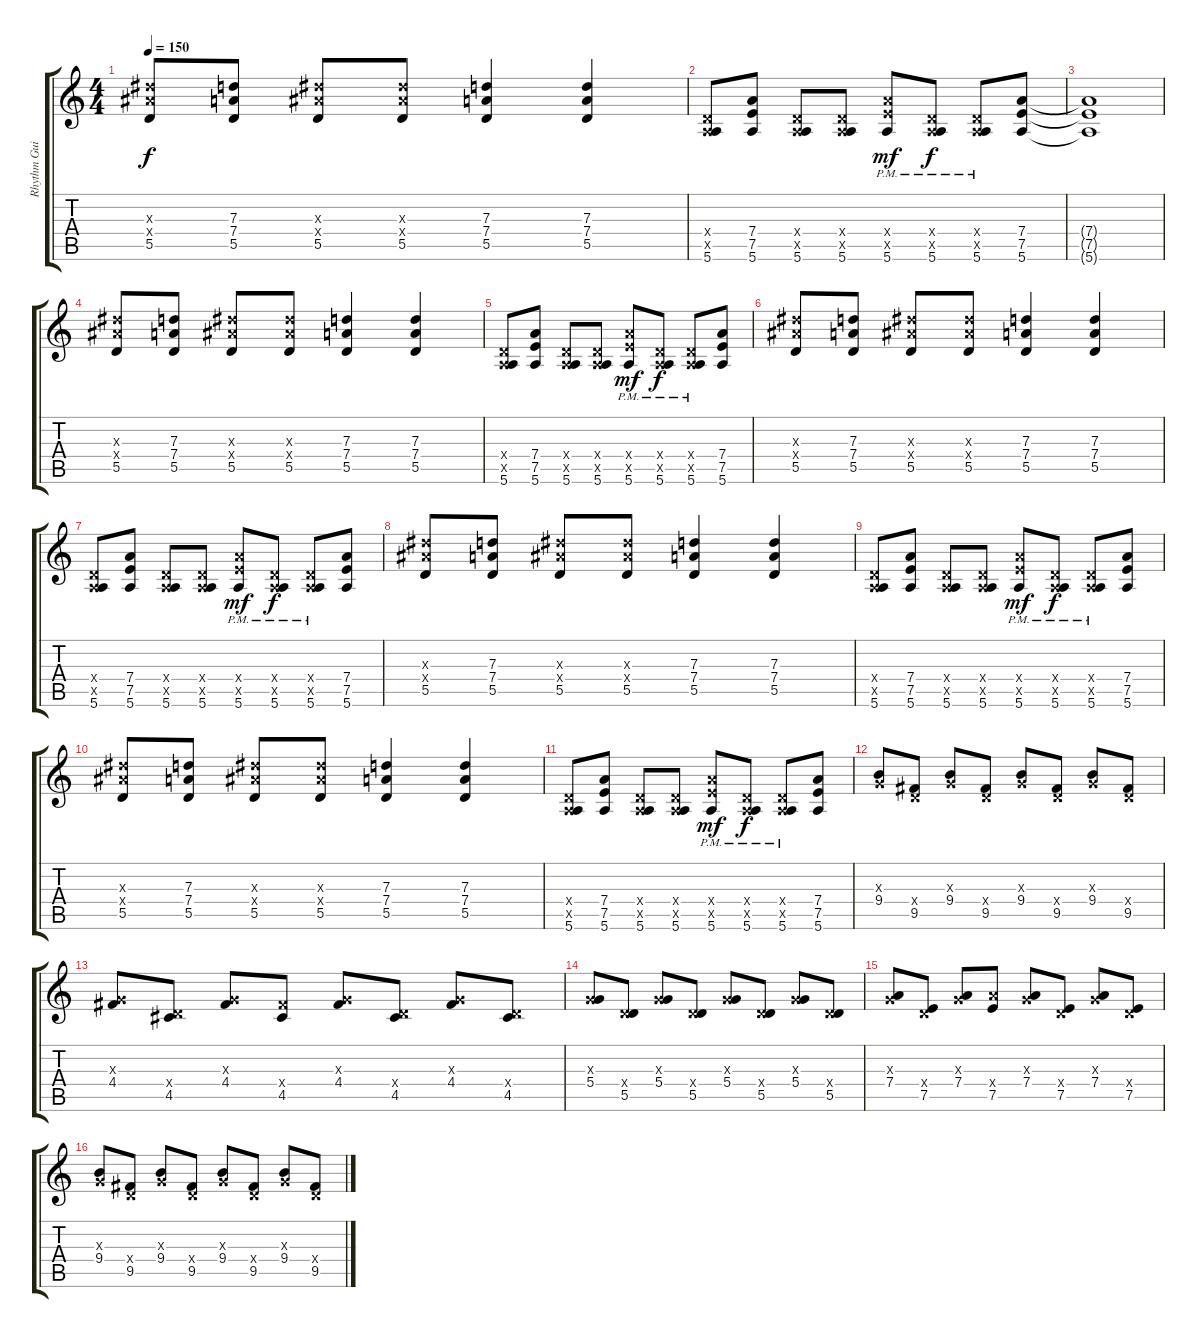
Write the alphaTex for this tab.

\track ("Rhythm Guitar" "Rhythm Gui") {instrument distortionguitar}
\staff {score tabs}
\tuning (E4 B3 G3 D3 A2 E2) {hide}
\ts (4 4)
\tempo 150
\clef g2
\ks c
(8.3{x} 8.4{x} 5.5).8{dy f} (7.3 7.4 5.5).8 (8.3{x} 8.4{x} 5.5).8 (8.3{x} 8.4{x} 5.5).8 (7.3 7.4 5.5).4 (7.3 7.4 5.5).4 |
(0.4{x} 0.5{x} 5.6).8 (7.4 7.5 5.6).8 (0.4{x} 0.5{x} 5.6).8 (0.4{x} 0.5{x} 5.6).8 (7.4{x} 7.5{x} 5.6{pm}).8{dy mf} (0.4{x} 0.5{x} 5.6{pm}).8{dy f} (0.4{x} 0.5{x} 5.6{pm}).8 (7.4 7.5 5.6).8 |
(7.4{t} 7.5{t} 5.6{t}).1 |
(8.3{x} 8.4{x} 5.5).8 (7.3 7.4 5.5).8 (8.3{x} 8.4{x} 5.5).8 (8.3{x} 8.4{x} 5.5).8 (7.3 7.4 5.5).4 (7.3 7.4 5.5).4 |
(0.4{x} 0.5{x} 5.6).8 (7.4 7.5 5.6).8 (0.4{x} 0.5{x} 5.6).8 (0.4{x} 0.5{x} 5.6).8 (7.4{x} 7.5{x} 5.6{pm}).8{dy mf} (0.4{x} 0.5{x} 5.6{pm}).8{dy f} (0.4{x} 0.5{x} 5.6{pm}).8 (7.4 7.5 5.6).8 |
(8.3{x} 8.4{x} 5.5).8 (7.3 7.4 5.5).8 (8.3{x} 8.4{x} 5.5).8 (8.3{x} 8.4{x} 5.5).8 (7.3 7.4 5.5).4 (7.3 7.4 5.5).4 |
(0.4{x} 0.5{x} 5.6).8 (7.4 7.5 5.6).8 (0.4{x} 0.5{x} 5.6).8 (0.4{x} 0.5{x} 5.6).8 (7.4{x} 7.5{x} 5.6{pm}).8{dy mf} (0.4{x} 0.5{x} 5.6{pm}).8{dy f} (0.4{x} 0.5{x} 5.6{pm}).8 (7.4 7.5 5.6).8 |
(8.3{x} 8.4{x} 5.5).8 (7.3 7.4 5.5).8 (8.3{x} 8.4{x} 5.5).8 (8.3{x} 8.4{x} 5.5).8 (7.3 7.4 5.5).4 (7.3 7.4 5.5).4 |
(0.4{x} 0.5{x} 5.6).8 (7.4 7.5 5.6).8 (0.4{x} 0.5{x} 5.6).8 (0.4{x} 0.5{x} 5.6).8 (7.4{x} 7.5{x} 5.6{pm}).8{dy mf} (0.4{x} 0.5{x} 5.6{pm}).8{dy f} (0.4{x} 0.5{x} 5.6{pm}).8 (7.4 7.5 5.6).8 |
(8.3{x} 8.4{x} 5.5).8 (7.3 7.4 5.5).8 (8.3{x} 8.4{x} 5.5).8 (8.3{x} 8.4{x} 5.5).8 (7.3 7.4 5.5).4 (7.3 7.4 5.5).4 |
(0.4{x} 0.5{x} 5.6).8 (7.4 7.5 5.6).8 (0.4{x} 0.5{x} 5.6).8 (0.4{x} 0.5{x} 5.6).8 (7.4{x} 7.5{x} 5.6{pm}).8{dy mf} (0.4{x} 0.5{x} 5.6{pm}).8{dy f} (0.4{x} 0.5{x} 5.6{pm}).8 (7.4 7.5 5.6).8 |
(0.3{x} 9.4).8 (0.4{x} 9.5).8 (0.3{x} 9.4).8 (0.4{x} 9.5).8 (0.3{x} 9.4).8 (0.4{x} 9.5).8 (0.3{x} 9.4).8 (0.4{x} 9.5).8 |
(0.3{x} 4.4).8 (0.4{x} 4.5).8 (0.3{x} 4.4).8 (4.4{x} 4.5).8 (0.3{x} 4.4).8 (0.4{x} 4.5).8 (0.3{x} 4.4).8 (0.4{x} 4.5).8 |
(0.3{x} 5.4).8 (0.4{x} 5.5).8 (0.3{x} 5.4).8 (0.4{x} 5.5).8 (0.3{x} 5.4).8 (0.4{x} 5.5).8 (0.3{x} 5.4).8 (0.4{x} 5.5).8 |
(0.3{x} 7.4).8 (0.4{x} 7.5).8 (0.3{x} 7.4).8 (7.4{x} 7.5).8 (0.3{x} 7.4).8 (0.4{x} 7.5).8 (0.3{x} 7.4).8 (0.4{x} 7.5).8 |
(0.3{x} 9.4).8 (0.4{x} 9.5).8 (0.3{x} 9.4).8 (0.4{x} 9.5).8 (0.3{x} 9.4).8 (0.4{x} 9.5).8 (0.3{x} 9.4).8 (0.4{x} 9.5).8
